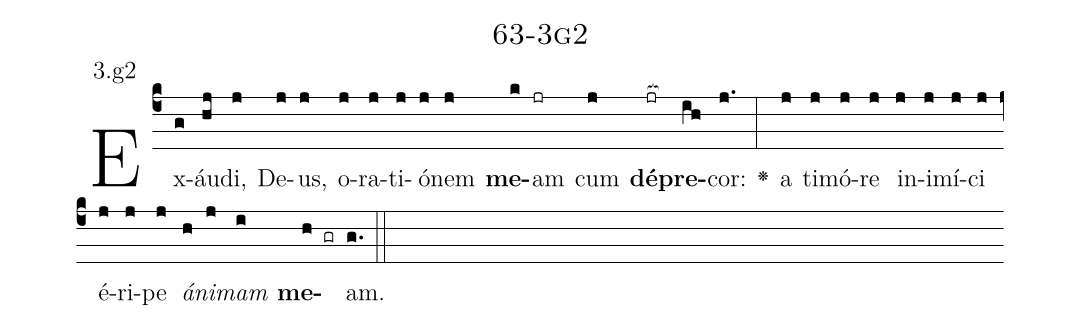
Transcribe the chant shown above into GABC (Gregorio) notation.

name: 63-3g2;
annotation: 3.g2;
%%
(c4)Ex(g)áu(hj)di,(j) De(j)us,(j) o(j)ra(j)ti(j)ó(j)nem(j) <b>me</b>(k)am(jr) cum(j) <b>dé</b>(jr[ocb:1{])<b>pre</b>(ih[ocb:0}])cor:(j.) <v>\greheightstar</v>(:) a(j) ti(j)mó(j)re(j) in(j)i(j)mí(j)ci(j) é(j)ri(j)pe(j) <i>á</i>(h)<i>ni</i>(j)<i>mam</i>(i) <b>me</b>(h gr)am.(g.) (::)


%E(j) u(h) o(j) u(i) a(h) e.(g.) (::)
